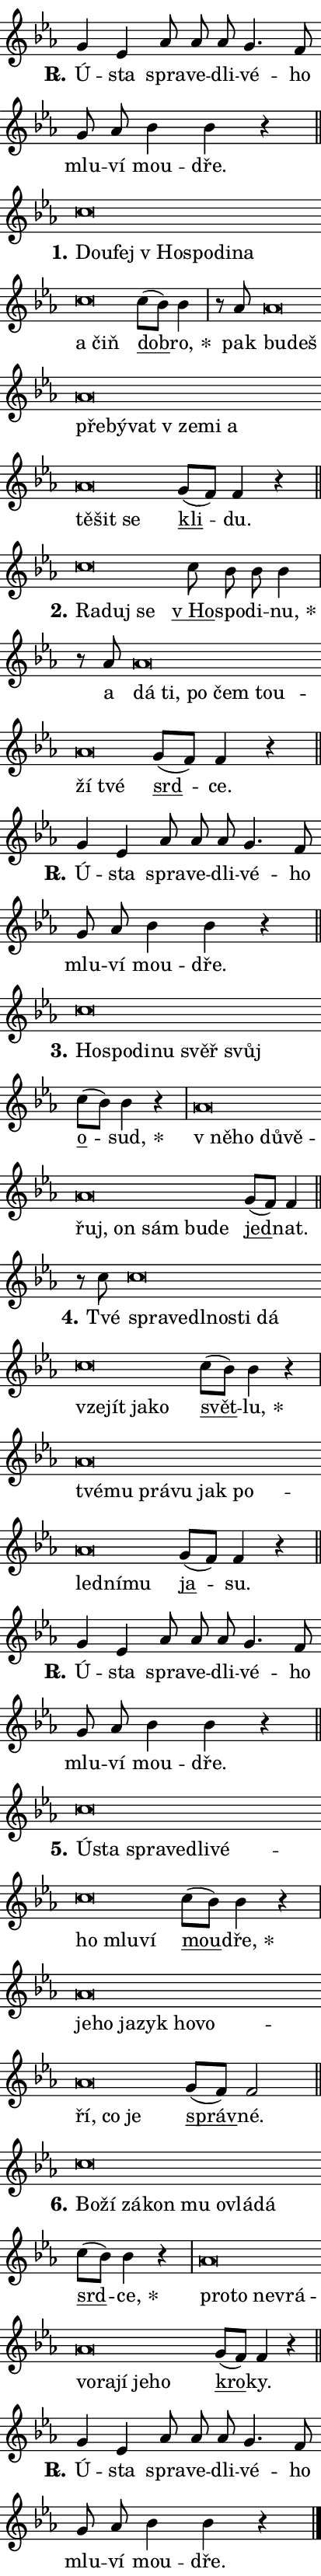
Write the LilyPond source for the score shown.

\version "2.24.0"
\header { tagline = "" }
\paper {
  indent = 0\cm
  top-margin = 0\cm
  right-margin = 0\cm
  bottom-margin = 0\cm
  left-margin = 0\cm
  paper-width = 7\cm
  page-breaking = #ly:one-page-breaking
  system-system-spacing.basic-distance = #11
  score-system-spacing.basic-distance = #11
  ragged-last = ##f
}


%% Author: Thomas Morley
%% https://lists.gnu.org/archive/html/lilypond-user/2020-05/msg00002.html
#(define (line-position grob)
"Returns position of @var[grob} in current system:
   @code{'start}, if at first time-step
   @code{'end}, if at last time-step
   @code{'middle} otherwise
"
  (let* ((col (ly:item-get-column grob))
         (ln (ly:grob-object col 'left-neighbor))
         (rn (ly:grob-object col 'right-neighbor))
         (col-to-check-left (if (ly:grob? ln) ln col))
         (col-to-check-right (if (ly:grob? rn) rn col))
         (break-dir-left
           (and
             (ly:grob-property col-to-check-left 'non-musical #f)
             (ly:item-break-dir col-to-check-left)))
         (break-dir-right
           (and
             (ly:grob-property col-to-check-right 'non-musical #f)
             (ly:item-break-dir col-to-check-right))))
        (cond ((eqv? 1 break-dir-left) 'start)
              ((eqv? -1 break-dir-right) 'end)
              (else 'middle))))

#(define (tranparent-at-line-position vctor)
  (lambda (grob)
  "Relying on @code{line-position} select the relevant enry from @var{vctor}.
Used to determine transparency,"
    (case (line-position grob)
      ((end) (not (vector-ref vctor 0)))
      ((middle) (not (vector-ref vctor 1)))
      ((start) (not (vector-ref vctor 2))))))

noteHeadBreakVisibility =
#(define-music-function (break-visibility)(vector?)
"Makes @code{NoteHead}s transparent relying on @var{break-visibility}"
#{
  \override NoteHead.transparent =
    #(tranparent-at-line-position break-visibility)
#})

#(define delete-ledgers-for-transparent-note-heads
  (lambda (grob)
    "Reads whether a @code{NoteHead} is transparent.
If so this @code{NoteHead} is removed from @code{'note-heads} from
@var{grob}, which is supposed to be @code{LedgerLineSpanner}.
As a result ledgers are not printed for this @code{NoteHead}"
    (let* ((nhds-array (ly:grob-object grob 'note-heads))
           (nhds-list
             (if (ly:grob-array? nhds-array)
                 (ly:grob-array->list nhds-array)
                 '()))
           ;; Relies on the transparent-property being done before
           ;; Staff.LedgerLineSpanner.after-line-breaking is executed.
           ;; This is fragile ...
           (to-keep
             (remove
               (lambda (nhd)
                 (ly:grob-property nhd 'transparent #f))
               nhds-list)))
      ;; TODO find a better method to iterate over grob-arrays, similiar
      ;; to filter/remove etc for lists
      ;; For now rebuilt from scratch
      (set! (ly:grob-object grob 'note-heads)  '())
      (for-each
        (lambda (nhd)
          (ly:pointer-group-interface::add-grob grob 'note-heads nhd))
        to-keep))))

hideNotes = {
  \noteHeadBreakVisibility #begin-of-line-visible
}
unHideNotes = {
  \noteHeadBreakVisibility #all-visible
}

% work-around for resetting accidentals
% https://lilypond.org/doc/v2.23/Documentation/notation/displaying-rhythms#unmetered-music
cadenzaMeasure = {
  \cadenzaOff
  \partial 1024 s1024
  \cadenzaOn
}

#(define-markup-command (accent layout props text) (markup?)
  "Underline accented syllable"
  (interpret-markup layout props
    #{\markup \override #'(offset . 4.3) \underline { #text }#}))

responsum = \markup \concat {
  "R" \hspace #-1.05 \path #0.1 #'((moveto 0 0.07) (lineto 0.9 0.8)) \hspace #0.05 "."
}

\layout {
    \context {
        \Staff
        \remove "Time_signature_engraver"
        \override LedgerLineSpanner.after-line-breaking = #delete-ledgers-for-transparent-note-heads
    }
    \context {
        \Voice {
            \override NoteHead.output-attributes = #'((class . "notehead"))
            \override Hairpin.height = #0.55
        }
    }
    \context {
        \Lyrics {
            \override StanzaNumber.output-attributes = #'((class . "stanzanumber"))
            \override LyricSpace.minimum-distance = #0.9
            \override LyricText.font-name = #"TeX Gyre Schola"
            \override LyricText.font-size = 1
            \override StanzaNumber.font-name = #"TeX Gyre Schola Bold"
            \override StanzaNumber.font-size = 1
        }
    }
}

% magnetic-lyrics.ily
%
%   written by
%     Jean Abou Samra <jean@abou-samra.fr>
%     Werner Lemberg <wl@gnu.org>
%
%   adapted by
%     Jiri Hon <jiri.hon@gmail.com>
%
% Version 2022-Apr-15

% https://www.mail-archive.com/lilypond-user@gnu.org/msg149350.html

#(define (Left_hyphen_pointer_engraver context)
   "Collect syllable-hyphen-syllable occurrences in lyrics and store
them in properties.  This engraver only looks to the left.  For
example, if the lyrics input is @code{foo -- bar}, it does the
following.

@itemize @bullet
@item
Set the @code{text} property of the @code{LyricHyphen} grob between
@q{foo} and @q{bar} to @code{foo}.

@item
Set the @code{left-hyphen} property of the @code{LyricText} grob with
text @q{foo} to the @code{LyricHyphen} grob between @q{foo} and
@q{bar}.
@end itemize

Use this auxiliary engraver in combination with the
@code{lyric-@/text::@/apply-@/magnetic-@/offset!} hook."
   (let ((hyphen #f)
         (text #f))
     (make-engraver
      (acknowledgers
       ((lyric-syllable-interface engraver grob source-engraver)
        (set! text grob)))
      (end-acknowledgers
       ((lyric-hyphen-interface engraver grob source-engraver)
        ;(when (not (grob::has-interface grob 'lyric-space-interface))
          (set! hyphen grob)));)
      ((stop-translation-timestep engraver)
       (when (and text hyphen)
         (ly:grob-set-object! text 'left-hyphen hyphen))
       (set! text #f)
       (set! hyphen #f)))))

#(define (lyric-text::apply-magnetic-offset! grob)
   "If the space between two syllables is less than the value in
property @code{LyricText@/.details@/.squash-threshold}, move the right
syllable to the left so that it gets concatenated with the left
syllable.

Use this function as a hook for
@code{LyricText@/.after-@/line-@/breaking} if the
@code{Left_@/hyphen_@/pointer_@/engraver} is active."
   (let ((hyphen (ly:grob-object grob 'left-hyphen #f)))
     (when hyphen
       (let ((left-text (ly:spanner-bound hyphen LEFT)))
         (when (grob::has-interface left-text 'lyric-syllable-interface)
           (let* ((common (ly:grob-common-refpoint grob left-text X))
                  (this-x-ext (ly:grob-extent grob common X))
                  (left-x-ext
                   (begin
                     ;; Trigger magnetism for left-text.
                     (ly:grob-property left-text 'after-line-breaking)
                     (ly:grob-extent left-text common X)))
                  ;; `delta` is the gap width between two syllables.
                  (delta (- (interval-start this-x-ext)
                            (interval-end left-x-ext)))
                  (details (ly:grob-property grob 'details))
                  (threshold (assoc-get 'squash-threshold details 0.2)))
             (when (< delta threshold)
               (let* (;; We have to manipulate the input text so that
                      ;; ligatures crossing syllable boundaries are not
                      ;; disabled.  For languages based on the Latin
                      ;; script this is essentially a beautification.
                      ;; However, for non-Western scripts it can be a
                      ;; necessity.
                      (lt (ly:grob-property left-text 'text))
                      (rt (ly:grob-property grob 'text))
                      (is-space (grob::has-interface hyphen 'lyric-space-interface))
                      (space (if is-space " " ""))
                      (space-markup (grob-interpret-markup grob " "))
                      (space-size (interval-length (ly:stencil-extent space-markup X)))
                      (extra-delta (if is-space space-size 0))
                      ;; Append new syllable.
                      (ltrt-space (if (and (string? lt) (string? rt))
                                (string-append lt space rt)
                                (make-concat-markup (list lt space rt))))
                      ;; Right-align `ltrt` to the right side.
                      (ltrt-space-markup (grob-interpret-markup
                               grob
                               (make-translate-markup
                                (cons (interval-length this-x-ext) 0)
                                (make-right-align-markup ltrt-space)))))
                 (begin
                   ;; Don't print `left-text`.
                   (ly:grob-set-property! left-text 'stencil #f)
                   ;; Set text and stencil (which holds all collected
                   ;; syllables so far) and shift it to the left.
                   (ly:grob-set-property! grob 'text ltrt-space)
                   (ly:grob-set-property! grob 'stencil ltrt-space-markup)
                   (ly:grob-translate-axis! grob (- (- delta extra-delta)) X))))))))))


#(define (lyric-hyphen::displace-bounds-first grob)
   ;; Make very sure this callback isn't triggered too early.
   (let ((left (ly:spanner-bound grob LEFT))
         (right (ly:spanner-bound grob RIGHT)))
     (ly:grob-property left 'after-line-breaking)
     (ly:grob-property right 'after-line-breaking)
     (ly:lyric-hyphen::print grob)))

squashThreshold = #0.4

\layout {
  \context {
    \Lyrics
    \consists #Left_hyphen_pointer_engraver
    \override LyricText.after-line-breaking =
      #lyric-text::apply-magnetic-offset!
    \override LyricHyphen.stencil = #lyric-hyphen::displace-bounds-first
    \override LyricText.details.squash-threshold = \squashThreshold
    \override LyricHyphen.minimum-distance = 0
    \override LyricHyphen.minimum-length = \squashThreshold
  }
}

squash = \override LyricText.details.squash-threshold = 9999
unSquash = \override LyricText.details.squash-threshold = \squashThreshold

left = \override LyricText.self-alignment-X = #LEFT
unLeft = \revert LyricText.self-alignment-X

starOffset = #(lambda (grob) 
                (let ((x_offset (ly:self-alignment-interface::aligned-on-x-parent grob)))
                  (if (= x_offset 0) 0 (+ x_offset 1.2))))

star = #(define-music-function (syllable)(string?)
"Append star separator at the end of a syllable"
#{
  \once \override LyricText.X-offset = #starOffset
  \lyricmode { \markup {
    #syllable
    \override #'((font-name . "TeX Gyre Schola Bold")) \hspace #0.2 \lower #0.65 \larger "*"
  } }
#})

starAccent = #(define-music-function (syllable)(string?)
"Append star separator at the end of a syllable and make accent"
#{
  \once \override LyricText.X-offset = #starOffset
  \lyricmode { \markup {
    \accent #syllable
    \override #'((font-name . "TeX Gyre Schola Bold")) \hspace #0.2 \lower #0.65 \larger "*"
  } }
#})

breath = #(define-music-function (syllable)(string?)
"Append breathing indicator at the end of a syllable"
#{
  \lyricmode { \markup { #syllable "+" } }
#})

optionalBreath = #(define-music-function (syllable)(string?)
"Append optional breathing indicator at the end of a syllable"
#{
  \lyricmode { \markup { #syllable "(+)" } }
#})


\score {
    <<
        \new Voice = "melody" { \cadenzaOn \key es \major \relative { g'4 es as8 as as \bar "" g4. f8 \bar "" g as bes4 bes r \cadenzaMeasure \bar "||" \break } }
        \new Lyrics \lyricsto "melody" { \lyricmode { \set stanza = \responsum
Ú -- sta spra -- ve -- dli -- vé -- ho mlu -- ví mou -- dře. } }
    >>
    \layout {}
}

\score {
    <<
        \new Voice = "melody" { \cadenzaOn \key es \major \relative { c''\breve*1/16 \hideNotes \breve*1/16 \bar "" \breve*1/16 \bar "" \breve*1/16 \bar "" \breve*1/16 \bar "" \breve*1/16 \bar "" \breve*1/16 \breve*1/16 \bar "" \unHideNotes \bar "" c8[( bes)] bes4 \cadenzaMeasure \bar "|" r8 as8 as\breve*1/16 \hideNotes \breve*1/16 \bar "" \breve*1/16 \bar "" \breve*1/16 \bar "" \breve*1/16 \bar "" \breve*1/16 \bar "" \breve*1/16 \bar "" \breve*1/16 \bar "" \breve*1/16 \bar "" \breve*1/16 \breve*1/16 \bar "" \unHideNotes \bar "" g8[( f)] f4 r \cadenzaMeasure \bar "||" \break } }
        \new Lyrics \lyricsto "melody" { \lyricmode { \set stanza = "1."
\left Dou -- \squash fej "v Ho" -- spo -- di -- na a čiň \unLeft \unSquash \markup \accent dob -- \star ro, pak \left bu -- \squash deš pře -- bý -- vat "v ze" -- mi a tě -- šit se \unLeft \unSquash \markup \accent kli -- du. } }
    >>
    \layout {}
}

\score {
    <<
        \new Voice = "melody" { \cadenzaOn \key es \major \relative { c''\breve*1/16 \hideNotes \breve*1/16 \breve*1/16 \bar "" \unHideNotes \bar "" c8 bes bes bes4 \cadenzaMeasure \bar "|" r8 as8 as\breve*1/16 \hideNotes \breve*1/16 \bar "" \breve*1/16 \bar "" \breve*1/16 \bar "" \breve*1/16 \bar "" \breve*1/16 \breve*1/16 \bar "" \unHideNotes \bar "" g8[( f)] f4 r \cadenzaMeasure \bar "||" \break } }
        \new Lyrics \lyricsto "melody" { \lyricmode { \set stanza = "2."
\left Ra -- \squash duj se \unLeft \unSquash \markup \accent "v Ho" -- spo -- di -- \star nu, a \left dá \squash ti, po čem tou -- ží tvé \unLeft \unSquash \markup \accent srd -- ce. } }
    >>
    \layout {}
}

\score {
    <<
        \new Voice = "melody" { \cadenzaOn \key es \major \relative { g'4 es as8 as as \bar "" g4. f8 \bar "" g as bes4 bes r \cadenzaMeasure \bar "||" \break } }
        \new Lyrics \lyricsto "melody" { \lyricmode { \set stanza = \responsum
Ú -- sta spra -- ve -- dli -- vé -- ho mlu -- ví mou -- dře. } }
    >>
    \layout {}
}

\score {
    <<
        \new Voice = "melody" { \cadenzaOn \key es \major \relative { c''\breve*1/16 \hideNotes \breve*1/16 \bar "" \breve*1/16 \bar "" \breve*1/16 \bar "" \breve*1/16 \breve*1/16 \bar "" \unHideNotes \bar "" c8[( bes)] bes4 r \cadenzaMeasure \bar "|" as\breve*1/16 \hideNotes \breve*1/16 \bar "" \breve*1/16 \bar "" \breve*1/16 \bar "" \breve*1/16 \bar "" \breve*1/16 \bar "" \breve*1/16 \bar "" \breve*1/16 \breve*1/16 \bar "" \unHideNotes \bar "" g8[( f)] f4 \cadenzaMeasure \bar "||" \break } }
        \new Lyrics \lyricsto "melody" { \lyricmode { \set stanza = "3."
\left Ho -- \squash spo -- di -- nu svěř svůj \unLeft \unSquash \markup \accent o -- \star sud, \left "v ně" -- \squash ho dů -- vě -- řuj, on sám bu -- de \unLeft \unSquash \markup \accent jed -- nat. } }
    >>
    \layout {}
}

\score {
    <<
        \new Voice = "melody" { \cadenzaOn \key es \major \relative { r8 c''8 c\breve*1/16 \hideNotes \breve*1/16 \bar "" \breve*1/16 \bar "" \breve*1/16 \bar "" \breve*1/16 \bar "" \breve*1/16 \bar "" \breve*1/16 \bar "" \breve*1/16 \bar "" \breve*1/16 \breve*1/16 \bar "" \unHideNotes \bar "" c8[( bes)] bes4 r \cadenzaMeasure \bar "|" as\breve*1/16 \hideNotes \breve*1/16 \bar "" \breve*1/16 \bar "" \breve*1/16 \bar "" \breve*1/16 \bar "" \breve*1/16 \bar "" \breve*1/16 \bar "" \breve*1/16 \breve*1/16 \bar "" \unHideNotes \bar "" g8[( f)] f4 r \cadenzaMeasure \bar "||" \break } }
        \new Lyrics \lyricsto "melody" { \lyricmode { \set stanza = "4."
Tvé \left spra -- \squash ve -- dl -- no -- sti dá vze -- jít ja -- ko \unLeft \unSquash \markup \accent svět -- \star lu, \left tvé -- \squash mu prá -- vu jak po -- led -- ní -- mu \unLeft \unSquash \markup \accent ja -- su. } }
    >>
    \layout {}
}

\score {
    <<
        \new Voice = "melody" { \cadenzaOn \key es \major \relative { g'4 es as8 as as \bar "" g4. f8 \bar "" g as bes4 bes r \cadenzaMeasure \bar "||" \break } }
        \new Lyrics \lyricsto "melody" { \lyricmode { \set stanza = \responsum
Ú -- sta spra -- ve -- dli -- vé -- ho mlu -- ví mou -- dře. } }
    >>
    \layout {}
}

\score {
    <<
        \new Voice = "melody" { \cadenzaOn \key es \major \relative { c''\breve*1/16 \hideNotes \breve*1/16 \bar "" \breve*1/16 \bar "" \breve*1/16 \bar "" \breve*1/16 \bar "" \breve*1/16 \bar "" \breve*1/16 \bar "" \breve*1/16 \breve*1/16 \bar "" \unHideNotes \bar "" c8[( bes)] bes4 r \cadenzaMeasure \bar "|" as\breve*1/16 \hideNotes \breve*1/16 \bar "" \breve*1/16 \bar "" \breve*1/16 \bar "" \breve*1/16 \bar "" \breve*1/16 \bar "" \breve*1/16 \bar "" \breve*1/16 \breve*1/16 \bar "" \unHideNotes \bar "" g8[( f)] f2 \cadenzaMeasure \bar "||" \break } }
        \new Lyrics \lyricsto "melody" { \lyricmode { \set stanza = "5."
\left Ú -- \squash sta spra -- ve -- dli -- vé -- ho mlu -- ví \unLeft \unSquash \markup \accent mou -- \star dře, \left je -- \squash ho ja -- zyk ho -- vo -- ří, co je \unLeft \unSquash \markup \accent správ -- né. } }
    >>
    \layout {}
}

\score {
    <<
        \new Voice = "melody" { \cadenzaOn \key es \major \relative { c''\breve*1/16 \hideNotes \breve*1/16 \bar "" \breve*1/16 \bar "" \breve*1/16 \bar "" \breve*1/16 \bar "" \breve*1/16 \breve*1/16 \bar "" \unHideNotes \bar "" c8[( bes)] bes4 r \cadenzaMeasure \bar "|" as\breve*1/16 \hideNotes \breve*1/16 \bar "" \breve*1/16 \bar "" \breve*1/16 \bar "" \breve*1/16 \bar "" \breve*1/16 \bar "" \breve*1/16 \bar "" \breve*1/16 \breve*1/16 \bar "" \unHideNotes \bar "" g8[( f)] f4 r \cadenzaMeasure \bar "||" \break } }
        \new Lyrics \lyricsto "melody" { \lyricmode { \set stanza = "6."
\left Bo -- \squash ží zá -- kon mu ovlá -- dá \unLeft \unSquash \markup \accent srd -- \star ce, \left pro -- \squash to ne -- vrá -- vo -- ra -- jí je -- ho \unLeft \unSquash \markup \accent kro -- ky. } }
    >>
    \layout {}
}

\score {
    <<
        \new Voice = "melody" { \cadenzaOn \key es \major \relative { g'4 es as8 as as \bar "" g4. f8 \bar "" g as bes4 bes r \cadenzaMeasure \bar "||" \break } \bar "|." }
        \new Lyrics \lyricsto "melody" { \lyricmode { \set stanza = \responsum
Ú -- sta spra -- ve -- dli -- vé -- ho mlu -- ví mou -- dře. } }
    >>
    \layout {}
}
